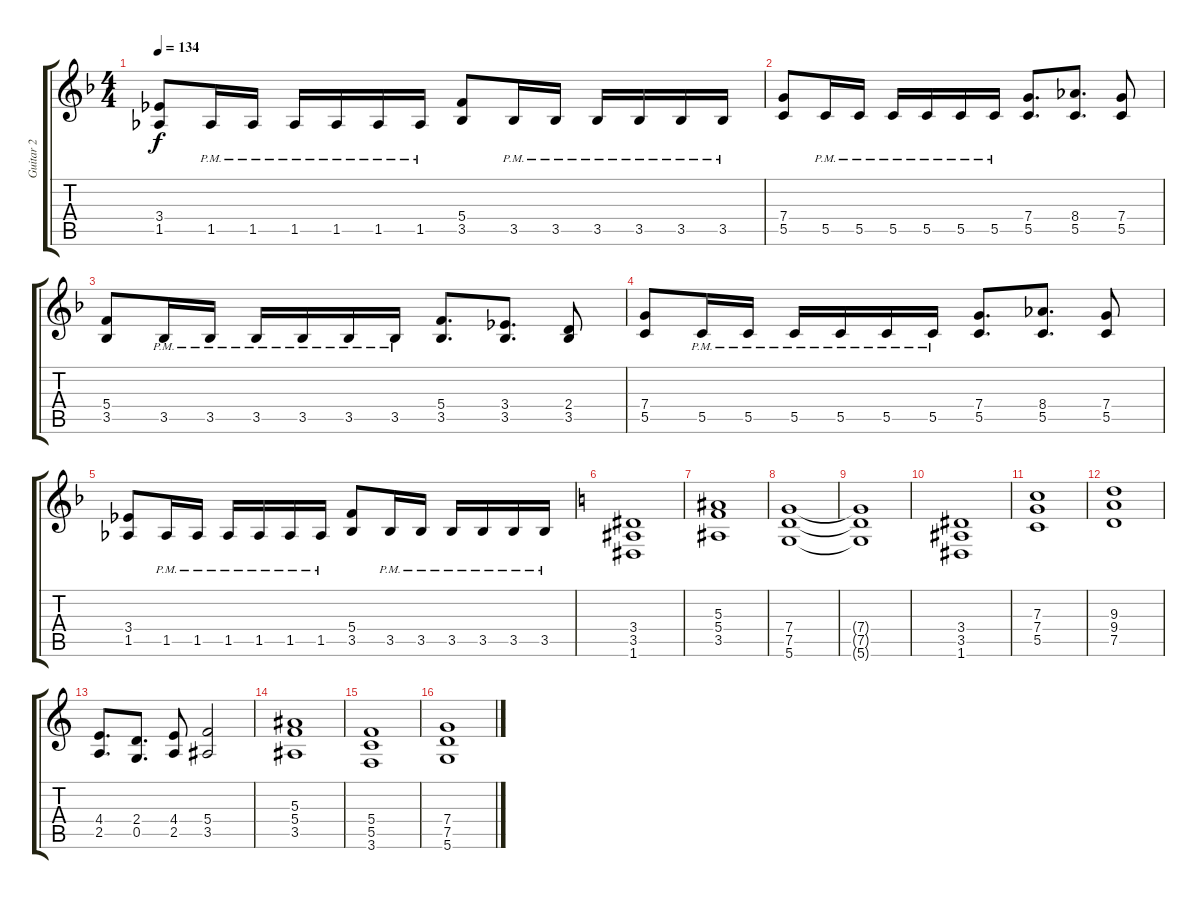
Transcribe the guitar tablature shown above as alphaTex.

\track ("Guitar 2" "Guitar 2") {instrument distortionguitar}
\staff {score tabs}
\tuning (D4 A3 F3 C3 G2 D2) {hide}
\ts (4 4)
\tempo 134
\clef g2
\ks dminor
(3.4 1.5).8{dy f} 1.5{pm}.16 1.5{pm}.16 1.5{pm}.16 1.5{pm}.16 1.5{pm}.16 1.5{pm}.16 (5.4 3.5).8 3.5{pm}.16 3.5{pm}.16 3.5{pm}.16 3.5{pm}.16 3.5{pm}.16 3.5{pm}.16 |
(7.4 5.5).8 5.5{pm}.16 5.5{pm}.16 5.5{pm}.16 5.5{pm}.16 5.5{pm}.16 5.5{pm}.16 (7.4 5.5).8{d} (8.4 5.5).8{d} (7.4 5.5).8 |
(5.4 3.5).8 3.5{pm}.16 3.5{pm}.16 3.5{pm}.16 3.5{pm}.16 3.5{pm}.16 3.5{pm}.16 (5.4 3.5).8{d} (3.4 3.5).8{d} (2.4 3.5).8 |
(7.4 5.5).8 5.5{pm}.16 5.5{pm}.16 5.5{pm}.16 5.5{pm}.16 5.5{pm}.16 5.5{pm}.16 (7.4 5.5).8{d} (8.4 5.5).8{d} (7.4 5.5).8 |
(3.4 1.5).8 1.5{pm}.16 1.5{pm}.16 1.5{pm}.16 1.5{pm}.16 1.5{pm}.16 1.5{pm}.16 (5.4 3.5).8 3.5{pm}.16 3.5{pm}.16 3.5{pm}.16 3.5{pm}.16 3.5{pm}.16 3.5{pm}.16 |
\ks aminor
(3.4 3.5 1.6).1 |
(5.3 5.4 3.5).1 |
(7.4 7.5 5.6).1 |
(7.4{t} 7.5{t} 5.6{t}).1 |
(3.4 3.5 1.6).1 |
(7.3 7.4 5.5).1 |
(9.3 9.4 7.5).1 |
(4.4 2.5).8{d} (2.4 0.5).8{d} (4.4 2.5).8 (5.4 3.5).2 |
(5.3 5.4 3.5).1 |
(5.4 5.5 3.6).1 |
(7.4 7.5 5.6).1
